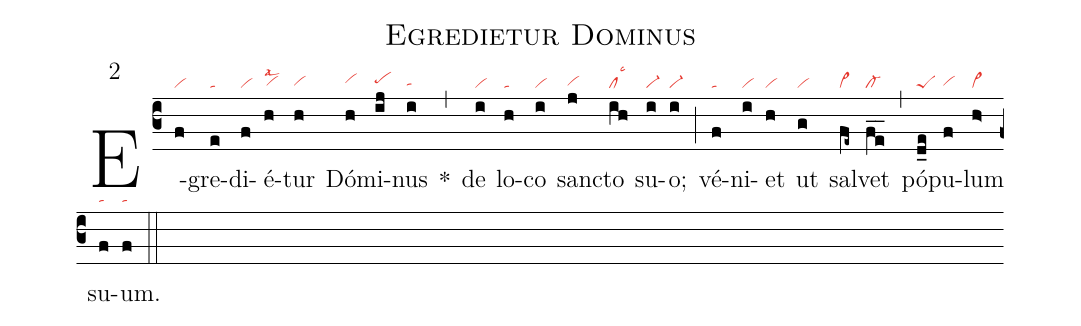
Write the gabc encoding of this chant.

name: Egredietur Dominus;
mode: 2;
nabc-lines: 1;
%%
(c3)
E(f|vi)gre(e|ta)di(f|vi)é(h|vihglsal2)tur(h|vihg) Dó(h|vihh)mi(ij|pehh)nus(i|tahg) *(,)
de(i|vi) lo(h|ta)co(i|vi) san(j|vihg)cto(ih|cllsc3) su(i|vi-)o;(i|vi-) (;)
vé(f|ta)ni(i|vi)et(h|vi) ut(g|vi) sal(fe~|vi>)vet(fe__|cl-) (,)
pó(d_e|peS)pu(f|vihg)lum(h>|vi>) su(f|ta)um.(f|ta) (::)
